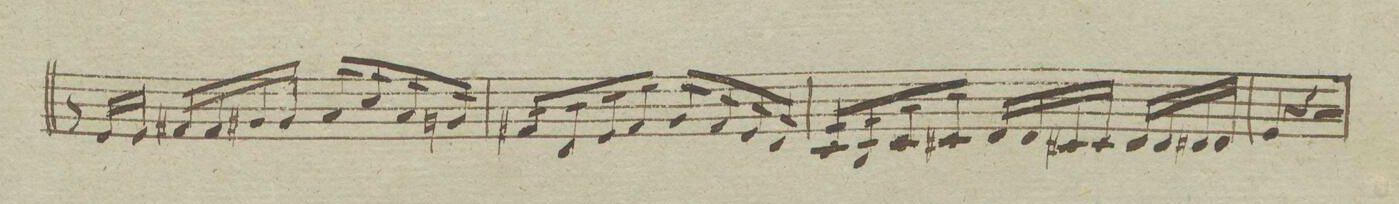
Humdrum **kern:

**kern	**dynam
*I"Violino. 2do	*
*clefG2	*
*k[]	*
*met(c|)	*
*M2/2	*
8r	.
*Xtremolo	*
16e/LL	.
16e/JJ	.
16f#X/LL	.
16f#/	.
16g#X/	.
16g#/JJ	.
*tremolo	*
16a/LL	.
16a/	.
16cc\	.
16cc\	.
16a/	.
16a/	.
16gn/	.
16g/JJ	.
=201	=201
16f#X/LL	.
16f#/	.
16d/	.
16d/	.
16e/	.
16e/	.
16f#/	.
16f#/JJ	.
16g/LL	.
16g/	.
16f#/	.
16f#/	.
16e/	.
16e/	.
16d/	.
16d/JJ	.
=202	=202
16c/LL	.
16c/	.
16B/	.
16B/	.
16c/	.
16c/	.
16c#X/	.
16c#/JJ	.
*Xtremolo	*
16d/LL	.
16d/	.
16c#/	.
16c#/JJ	.
16d/LL	.
16d/	.
16d#X/	.
16d#/JJ	.
=203	=203
4e/	.
4r	.
2r	.
=204	=204
*-	*-
